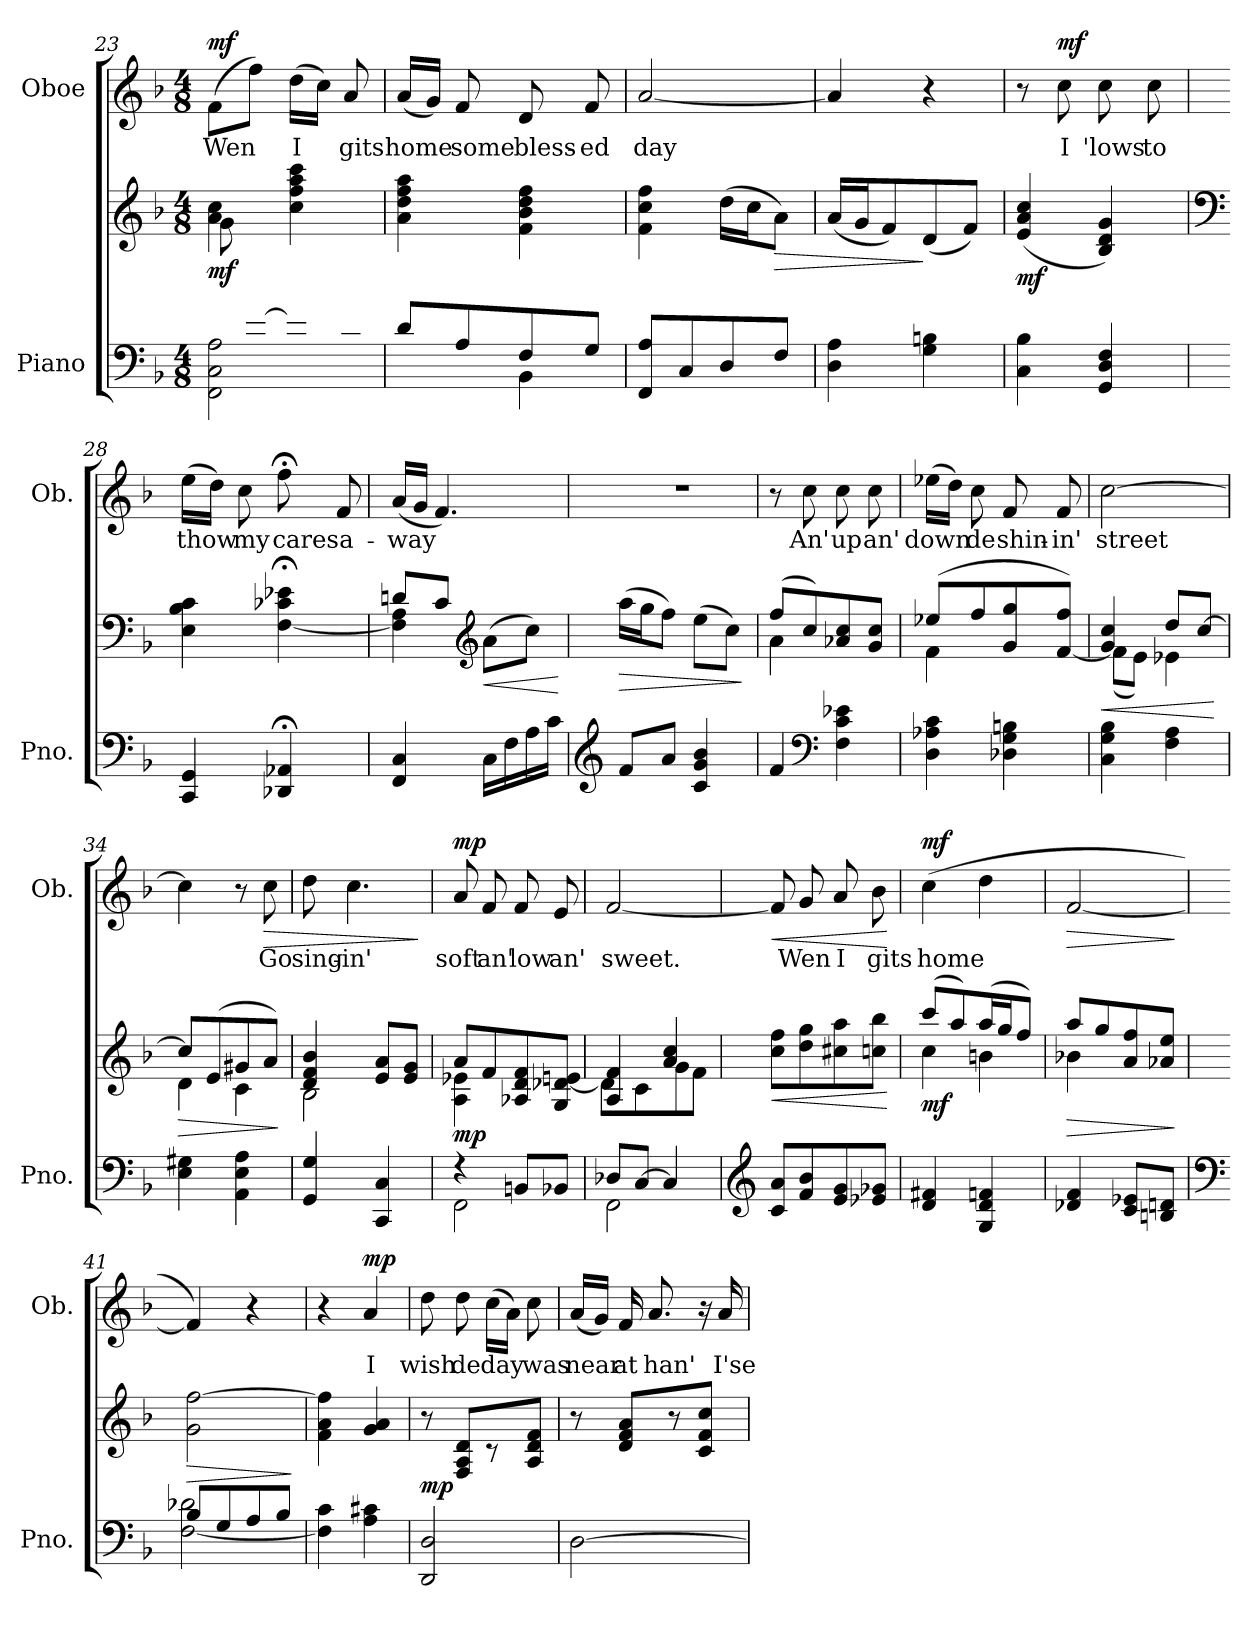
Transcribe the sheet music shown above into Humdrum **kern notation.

**kern	**kern	**dynam	**kern	**text	**dynam
*part2	*part2	*part2	*part1	*part1	*part1
*staff3	*staff2	*staff2/3	*staff1	*staff1	*staff1
*I"Piano	*	*	*I"Oboe	*	*
*I'Pno.	*	*	*I'Ob.	*	*
*clefF4	*clefG2	*	*clefG2	*	*
*k[b-]	*k[b-]	*	*k[b-]	*	*
*M4/8	*M4/8	*	*M4/8	*	*
=23	=23	=23	=23	=23	=23
*^	*^	*	*	*	*
!	!	!	!	!LO:DY:b	!	!LO:LY:b	!LO:DY:a
8ryy	2FF\ 2C\ 2A\	4a\ 4cc\	8g\L	mf	(8f\L	Wen	mf
[8f/	.	.	4.ryy	.	8ff\J)	.	.
!	!	!	!	!	!	!LO:LY:b	!
8f/]	.	4cc\ 4ff\ 4aa\ 4ccc\	.	.	(16dd\LL	I	.
.	.	.	.	.	16cc\JJ)	.	.
!	!	!	!	!	!	!LO:LY:b	!
8c/J	.	.	.	.	8a/	gits	.
*	*	*v	*v	*	*	*	*
=24	=24	=24	=24	=24	=24	=24
!	!	!	!	!	!LO:LY:b	!
8d/L	4ryy	4a\ 4dd\ 4ff\ 4aa\	.	(16a/LL	home	.
.	.	.	.	16g/JJ)	.	.
!	!	!	!	!	!LO:LY:b	!
8A/	.	.	.	8f/	some	.
!	!	!	!	!	!LO:LY:b	!
8F/	4BB-\	4f\ 4b-\ 4dd\ 4ff\	.	8d/	bless-	.
!	!	!	!	!	!LO:LY:b	!
8G/J	.	.	.	8f/	-ed	.
*v	*v	*	*	*	*	*
=25	=25	=25	=25	=25	=25
!	!	!	!	!LO:LY:b	!
8FF/ 8A/L	4f\ 4cc\ 4ff\	.	[2a/	day	.
8C/	.	.	.	.	.
8D/	(16dd\LL	.	.	.	.
.	16cc\J	.	.	.	.
!	!	!LO:HP:b	!	!	!
8F/J	8a\J)	>	.	.	.
=26	=26	=26	=26	=26	=26
4D\ 4A\	(16a/LL	.	4a/]	.	.
.	16g/J	.	.	.	.
.	8f/)	.	.	.	.
4G\ 4Bn\	(8d/	]	4r	.	.
.	8f/J)	.	.	.	.
!!LO:LB:g=z
=27	=27	=27	=27	=27	=27
!	!	!LO:DY:b	!	!	!
4C\ 4B-\	(4e/ 4a/ 4cc/	mf	8r	.	.
!	!	!	!	!LO:LY:b	!LO:DY:a
.	.	.	8cc\	I	mf
!	!	!	!	!LO:LY:b	!
4GG/ 4D/ 4F/	4B-/ 4d/ 4g/)	.	8cc\	'lows	.
!	!	!	!	!LO:LY:b	!
.	.	.	8cc\	to	.
=28	=28	=28	=28	=28	=28
*	*clefF4	*	*	*	*
!	!	!	!	!LO:LY:b	!
4CC/ 4GG/	4E\ 4B-\ 4c\	.	(16ee\LL	thow	.
.	.	.	16dd\JJ)	.	.
!	!	!	!	!LO:LY:b	!
.	.	.	8cc\	my	.
!	!	!	!	!LO:LY:b	!
4DD-X/;< 4AA-X/;<	[4F\;< 4c-X\;< 4e-X\;<	.	8ff;<\	cares	.
!	!	!	!	!LO:LY:b	!
.	.	.	8f/	a-	.
=29	=29	=29	=29	=29	=29
*	*^	*	*	*	*
!	!	!	!	!	!LO:LY:b	!
4FF/ 4C/	8dn/L	4F\] 4A\	.	(16a/LL	-way	.
.	.	.	.	16g/JJ	.	.
.	8c/J	.	.	4.f/)	.	.
*	*clefG2	*	*	*	*	*
!	!	!	!LO:HP:b	!	!	!
16C\LL	(8a\L	4ryy	<	.	.	.
16F\	.	.	.	.	.	.
16A\	8cc\J)	.	.	.	.	.
16c\JJ	.	.	.	.	.	.
*	*v	*v	*	*	*	*
.	.	[	.	.	.
=30	=30	=30	=30	=30	=30
*clefG2	*	*	*	*	*
!	!	!LO:HP:b	!	!	!
8f/L	(16aa\LL	>	2r	.	.
.	16gg\J	.	.	.	.
8a/J	8ff\J)	.	.	.	.
4c/ 4g/ 4b-/	(8ee\L	.	.	.	.
.	8cc\J)	.	.	.	.
.	.	]	.	.	.
=31	=31	=31	=31	=31	=31
*	*^	*	*	*	*
4f/	(8ff/L	4a\	.	8r	.	.
!	!	!	!	!	!LO:LY:b	!
.	8cc/)	.	.	8cc\	An'	.
*clefF4	*	*	*	*	*	*
!	!	!	!	!	!LO:LY:b	!
4F\ 4c\ 4e-X\	8a-X/ 8cc/	4ryy	.	8cc\	up	.
!	!	!	!	!	!LO:LY:b	!
.	8g/ 8cc/J	.	.	8cc\	an'	.
=32	=32	=32	=32	=32	=32	=32
!	!	!	!	!	!LO:LY:b	!
4D\ 4A-X\ 4c\	(8ee-X/L	4f\	.	(16ee-X\LL	down	.
.	.	.	.	16dd\JJ)	.	.
!	!	!	!	!	!LO:LY:b	!
.	8ff/	.	.	8cc\	de	.
!	!	!	!	!	!LO:LY:b	!
4D-X\ 4G\ 4Bn\	8g/ 8gg/	4ryy	.	8f/	shin-	.
!	!	!	!	!	!LO:LY:b	!
.	[8f/ 8ff/J)	.	.	8f/	-in'	.
!!LO:PB:g=z
=33	=33	=33	=33	=33	=33	=33
!	!	!	!LO:HP:b	!	!LO:LY:b	!
4C\ 4G\ 4B-\	4g/ 4cc/	(8f\L]	<	[2cc\	street	.
.	.	8e\J)	.	.	.	.
4F\ 4A\	8dd/L	4e-X\	.	.	.	.
.	[8cc/J	.	.	.	.	.
*	*v	*v	*	*	*	*
.	.	[	.	.	.
=34	=34	=34	=34	=34	=34
!	!	!LO:HP:b	!	!	!
*	*^	*	*	*	*
4E\ 4G#X\	8cc/L]	4d\	>	4cc\]	.	.
.	(8e/	.	.	.	.	.
4AA\ 4E\ 4A\	8g#X/	4c\	.	8r	.	.
!	!	!	!	!	!LO:LY:b	!LO:HP:b
.	8a/J)	.	.	8cc\	Go	>
*	*v	*v	*	*	*	*
.	.	]	.	.	.
=35	=35	=35	=35	=35	=35
*	*^	*	*	*	*
!	!	!	!	!	!LO:LY:b	!
4GG/ 4G/	4d/ 4f/ 4b-/	2B-\	.	8dd\	sing-	.
!	!	!	!	!	!LO:LY:b	!
.	.	.	.	4.cc\	-in'	.
4CC/ 4C/	8e/ 8a/L	.	.	.	.	.
.	8e/ 8g/J	.	.	.	.	.
*	*v	*v	*	*	*	*
.	.	.	.	.	]
=36	=36	=36	=36	=36	=36
*^	*^	*	*	*	*
!	!	!	!	!LO:DY:b	!	!LO:LY:b	!LO:DY:a
4r	2FF\	8a/L	4A\ 4e-X\	mp	8a/	soft	mp
!	!	!	!	!	!	!LO:LY:b	!
.	.	8f/	.	.	8f/	an'	.
!	!	!	!	!	!	!LO:LY:b	!
8BBn/L	.	8A-X/ 8d/ 8f/	4ryy	.	8f/	low	.
!	!	!	!	!	!	!LO:LY:b	!
8BB-X/J	.	8G/ [8d-X/ 8en/J	.	.	8e/	an'	.
=37	=37	=37	=37	=37	=37	=37	=37
!	!	!	!	!	!	!LO:LY:b	!
8D-X/L	2FF\	4A/ 4f/	8d-\L]	.	[2f/	sweet.	.
[8C/J	.	.	8c\	.	.	.	.
4C/]	.	4a/ 4cc/	8g\	.	.	.	.
.	.	.	8f\J	.	.	.	.
*v	*v	*	*	*	*	*	*
*	*v	*v	*	*	*	*
=38	=38	=38	=38	=38	=38
*clefG2	*	*	*	*	*
*	*^	*	*	*	*
!	!	!	!LO:HP:b	!	!	!LO:HP:b
*	*v	*v	*	*	*	*
8c/ 8a/L	8cc\ 8ff\L	<	8f/]	.	<
!	!	!	!	!LO:LY:b	!
8f/ 8b-/	8dd\ 8gg\	.	8g/	Wen	.
!	!	!	!	!LO:LY:b	!
8e/ 8g/	8cc#X\ 8aa\	.	8a/	I	.
!	!	!	!	!LO:LY:b	!
8e-X/ 8g-X/J	8ccn\ 8bb-\J	.	8b-\	gits	.
.	.	[	.	.	[
!!LO:LB:g=z
=39	=39	=39	=39	=39	=39
*	*^	*	*	*	*
!	!	!	!LO:DY:b	!	!LO:LY:b	!LO:DY:a
4d/ 4f#X/	(8ccc/L	4cc\	mf	(4cc\	home	mf
.	8aa/)	.	.	.	.	.
4G/ 4d/ 4fn/	(16aa/L	4bn\	.	4dd\	.	.
.	16gg/J	.	.	.	.	.
.	8ff/J)	.	.	.	.	.
=40	=40	=40	=40	=40	=40	=40
!	!	!	!LO:HP:b	!	!	!LO:HP:b
4d-X/ 4f/	8aa/L	4b-X\	>	[2f/	.	>
.	8gg/	.	.	.	.	.
8c/ 8e-X/L	8a/ 8ff/	4ryy	.	.	.	.
8Bn/ 8dn/J	8a-X/ 8ee/J	.	.	.	.	.
*	*v	*v	*	*	*	*
.	.	]	.	.	]
=41	=41	=41	=41	=41	=41
*clefF4	*	*	*	*	*
*^	*	*	*	*	*
!	!	!	!LO:HP:b	!	!	!
8B-/L	[2F\ 2d-X\	2g\ [2ff\	>	4f/])	.	.
8G/	.	.	.	.	.	.
8A/	.	.	.	4r	.	.
8B-/J	.	.	.	.	.	.
*v	*v	*	*	*	*	*
.	.	]	.	.	.
=42	=42	=42	=42	=42	=42
4F\] 4c\	4f\ 4a\ 4ff\]	.	4r	.	.
!	!	!	!	!LO:LY:b	!LO:DY:a
4A\ 4c#X\	4g/ 4a/	.	4a/	I	mp
=43	=43	=43	=43	=43	=43
!	!	!LO:DY:b	!	!LO:LY:b	!
2DD/ 2D/	8r	mp	8dd\	wish	.
!	!	!	!	!LO:LY:b	!
.	8F/ 8A/ 8d/L	.	8dd\	de	.
!	!	!	!	!LO:LY:b	!
.	8r	.	(16cc\LL	day	.
.	.	.	16a\JJ)	.	.
!	!	!	!	!LO:LY:b	!
.	8A/ 8d/ 8f/J	.	8cc\	was	.
=44	=44	=44	=44	=44	=44
!	!	!	!	!LO:LY:b	!
[2D\	8r	.	(16a/LL	near	.
.	.	.	16g/JJ)	.	.
!	!	!	!	!LO:LY:b	!
.	8d/ 8f/ 8a/L	.	16f/	at	.
!	!	!	!	!LO:LY:b	!
.	.	.	8.a/	han'	.
.	8r	.	.	.	.
.	8c/ 8f/ 8cc/J	.	16r	.	.
!	!	!	!	!LO:LY:b	!
.	.	.	16a/	I'se	.
=	=	=	=	=	=
*-	*-	*-	*-	*-	*-
